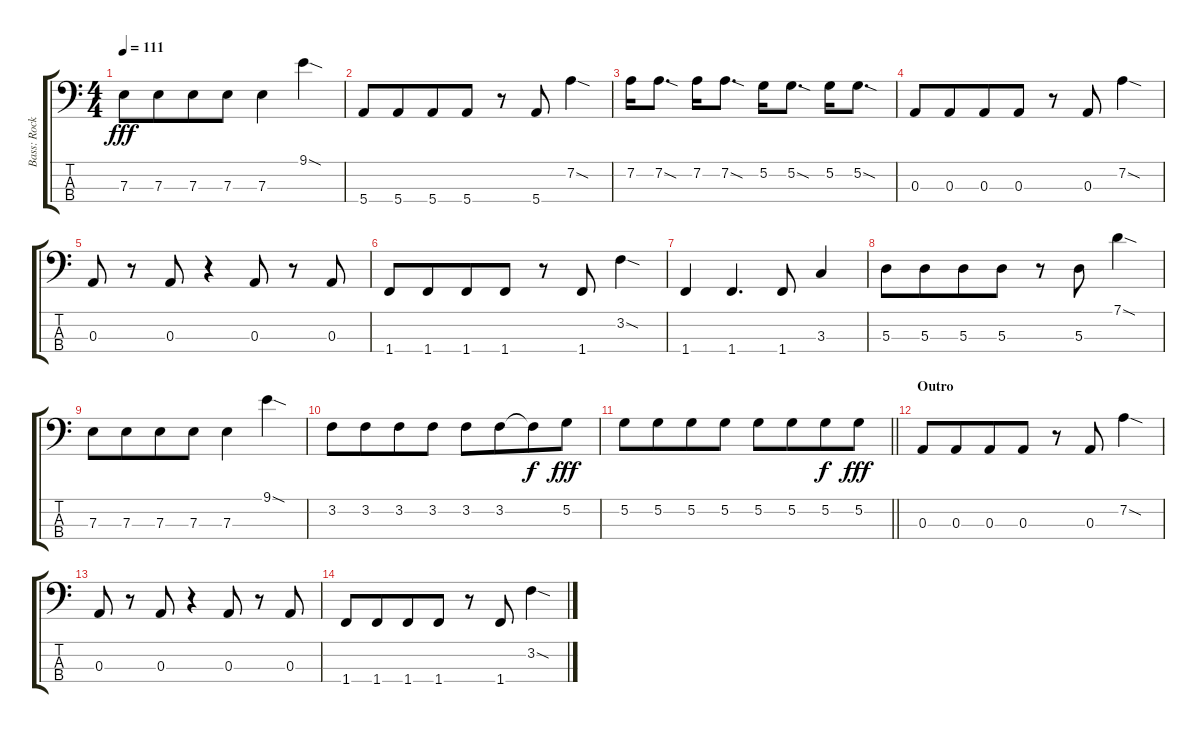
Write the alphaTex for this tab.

\track ("Bass: Rocky" "Bass: Rock") {instrument electricbassfinger}
\staff {score tabs}
\tuning (G2 D2 A1 E1) {hide}
\ts (4 4)
\tempo 111
\clef f4
\ks c
7.3.8{dy fff} 7.3.8{beam merge} 7.3.8 7.3.8 7.3.4 9.1{sod}.4 |
5.4.8 5.4.8{beam merge} 5.4.8 5.4.8 r.8 5.4.8 7.2{sod}.4 |
7.2.16 7.2{sod}.8{d} 7.2.16 7.2{sod}.8{d} 5.2.16 5.2{sod}.8{d} 5.2.16 5.2{sod}.8{d} |
0.3.8 0.3.8{beam merge} 0.3.8 0.3.8 r.8 0.3.8 7.2{sod}.4 |
0.3.8 r.8 0.3.8 r.4 0.3.8 r.8 0.3.8 |
1.4.8 1.4.8{beam merge} 1.4.8 1.4.8 r.8 1.4.8 3.2{sod}.4 |
1.4.4 1.4.4{d} 1.4.8 3.3.4 |
5.3.8 5.3.8{beam merge} 5.3.8 5.3.8 r.8 5.3.8 7.1{sod}.4 |
7.3.8 7.3.8{beam merge} 7.3.8 7.3.8 7.3.4 9.1{sod}.4 |
3.2.8 3.2.8{beam merge} 3.2.8 3.2.8 3.2.8 3.2.8{beam merge} 3.2{t}.8{dy f} 5.2.8{dy fff} |
\barLineRight lightlight
5.2.8 5.2.8{beam merge} 5.2.8 5.2.8 5.2.8 5.2.8{beam merge} 5.2.8{dy f} 5.2.8{dy fff} |
\section ("" "Outro")
0.3.8 0.3.8{beam merge} 0.3.8 0.3.8 r.8 0.3.8 7.2{sod}.4 |
0.3.8 r.8 0.3.8 r.4 0.3.8 r.8 0.3.8 |
1.4.8 1.4.8{beam merge} 1.4.8 1.4.8 r.8 1.4.8 3.2{sod}.4
